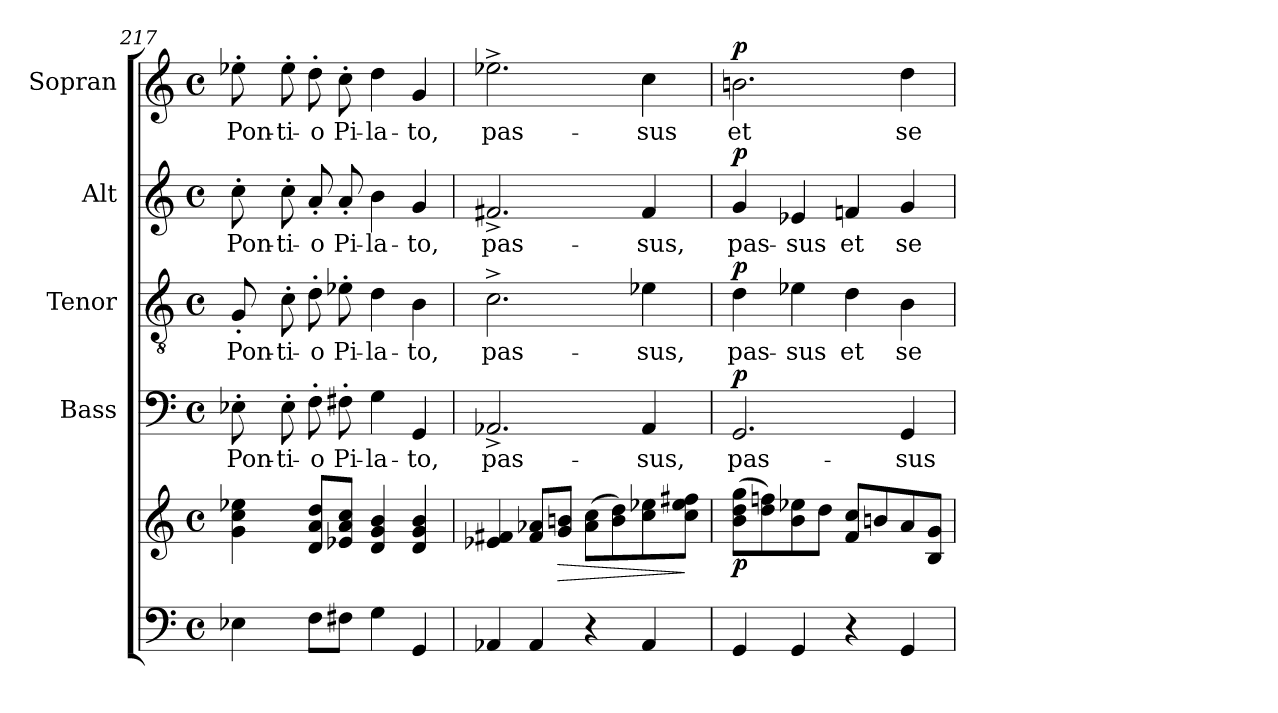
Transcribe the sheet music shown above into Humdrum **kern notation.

**kern	**kern	**dynam	**kern	**text	**dynam	**kern	**text	**dynam	**kern	**text	**dynam	**kern	**text	**dynam
*part5	*part5	*part5	*part4	*part4	*part4	*part3	*part3	*part3	*part2	*part2	*part2	*part1	*part1	*part1
*staff6	*staff5	*staff5/6	*staff4	*staff4	*staff4	*staff3	*staff3	*staff3	*staff2	*staff2	*staff2	*staff1	*staff1	*staff1
*	*	*	*I"Bass	*	*	*I"Tenor	*	*	*I"Alt	*	*	*I"Sopran	*	*
*	*	*	*I'B.	*	*	*I'T.	*	*	*I'A.	*	*	*I'S.	*	*
*clefF4	*clefG2	*	*clefF4	*	*	*clefGv2	*	*	*clefG2	*	*	*clefG2	*	*
*k[]	*k[]	*	*k[]	*	*	*k[]	*	*	*k[]	*	*	*k[]	*	*
*C:	*C:	*	*C:	*	*	*C:	*	*	*C:	*	*	*C:	*	*
*M4/4	*M4/4	*	*M4/4	*	*	*M4/4	*	*	*M4/4	*	*	*M4/4	*	*
*met(c)	*met(c)	*	*met(c)	*	*	*met(c)	*	*	*met(c)	*	*	*met(c)	*	*
=217	=217	=217	=217	=217	=217	=217	=217	=217	=217	=217	=217	=217	=217	=217
!	!	!	!	!LO:LY:b	!	!	!LO:LY:b	!	!	!LO:LY:b	!	!	!LO:LY:b	!
4E-X\	4g\ 4cc\ 4ee-X\	.	8E-X'>\	Pon-	.	8G'</	Pon-	.	8cc'>\	Pon-	.	8ee-X'>\	Pon-	.
!	!	!	!	!LO:LY:b	!	!	!LO:LY:b	!	!	!LO:LY:b	!	!	!LO:LY:b	!
.	.	.	8E-'>\	-ti-	.	8c'>\	-ti-	.	8cc'>\	-ti-	.	8ee-'>\	-ti-	.
!	!	!	!	!LO:LY:b	!	!	!LO:LY:b	!	!	!LO:LY:b	!	!	!LO:LY:b	!
8F\L	8d/ 8a/ 8dd/L	.	8F'>\	-o	.	8d'>\	-o	.	8a'</	-o	.	8dd'>\	-o	.
!	!	!	!	!LO:LY:b	!	!	!LO:LY:b	!	!	!LO:LY:b	!	!	!LO:LY:b	!
8F#X\J	8e-X/ 8a/ 8cc/J	.	8F#X'>\	Pi-	.	8e-X'>\	Pi-	.	8a'</	Pi-	.	8cc'>\	Pi-	.
!	!	!	!	!LO:LY:b	!	!	!LO:LY:b	!	!	!LO:LY:b	!	!	!LO:LY:b	!
4G\	4d/ 4g/ 4b/	.	4G\	-la-	.	4d\	-la-	.	4b\	-la-	.	4dd\	-la-	.
!	!	!	!	!LO:LY:b	!	!	!LO:LY:b	!	!	!LO:LY:b	!	!	!LO:LY:b	!
4GG/	4d/ 4g/ 4b/	.	4GG/	-to,	.	4B\	-to,	.	4g/	-to,	.	4g/	-to,	.
=218	=218	=218	=218	=218	=218	=218	=218	=218	=218	=218	=218	=218	=218	=218
!	!	!	!	!LO:LY:b	!	!	!LO:LY:b	!	!	!LO:LY:b	!	!	!LO:LY:b	!
4AA-X/	4e-X/ 4f#X/	.	2.AA-X^</	pas-	.	2.c^>\	pas-	.	2.f#X^</	pas-	.	2.ee-X^>\	pas-	.
4AA-/	8f#/ 8a-X/L	.	.	.	.	.	.	.	.	.	.	.	.	.
!	!	!LO:HP:b	!	!	!	!	!	!	!	!	!	!	!	!
.	8g/ 8bn/J	>	.	.	.	.	.	.	.	.	.	.	.	.
4r	(>8a-\ 8cc\L	.	.	.	.	.	.	.	.	.	.	.	.	.
.	8b\ 8dd\)	.	.	.	.	.	.	.	.	.	.	.	.	.
!	!	!	!	!LO:LY:b	!	!	!LO:LY:b	!	!	!LO:LY:b	!	!	!LO:LY:b	!
4AA-/	8cc\ 8ee-X\	.	4AA-/	-sus,	.	4e-X\	-sus,	.	4f#/	-sus,	.	4cc\	-sus	.
.	8cc\ 8ee-\ 8ff#X\J	]	.	.	.	.	.	.	.	.	.	.	.	.
!!LO:LB:g=z
=219	=219	=219	=219	=219	=219	=219	=219	=219	=219	=219	=219	=219	=219	=219
!	!	!LO:DY:b	!	!LO:LY:b	!LO:DY:a	!	!LO:LY:b	!LO:DY:a	!	!LO:LY:b	!LO:DY:a	!	!LO:LY:b	!LO:DY:a
4GG/	(>8b\ 8dd\ 8gg\L	p	2.GG/	pas-	p	4d\	pas-	p	4g/	pas-	p	2.bn\	et	p
.	8dd\ 8ffn\)	.	.	.	.	.	.	.	.	.	.	.	.	.
!	!	!	!	!	!	!	!LO:LY:b	!	!	!LO:LY:b	!	!	!	!
4GG/	8b\ 8ee-X\	.	.	.	.	4e-X\	-sus	.	4e-X/	-sus	.	.	.	.
.	8dd\J	.	.	.	.	.	.	.	.	.	.	.	.	.
!	!	!	!	!	!	!	!LO:LY:b	!	!	!LO:LY:b	!	!	!	!
4r	8f/ 8cc/L	.	.	.	.	4d\	et	.	4fn/	et	.	.	.	.
.	8bn/	.	.	.	.	.	.	.	.	.	.	.	.	.
!	!	!	!	!LO:LY:b	!	!	!LO:LY:b	!	!	!LO:LY:b	!	!	!LO:LY:b	!
4GG/	8a/	.	4GG/	-sus	.	4B\	se-	.	4g/	se-	.	4dd\	se-	.
.	8B/ 8g/J	.	.	.	.	.	.	.	.	.	.	.	.	.
=	=	=	=	=	=	=	=	=	=	=	=	=	=	=
*-	*-	*-	*-	*-	*-	*-	*-	*-	*-	*-	*-	*-	*-	*-
